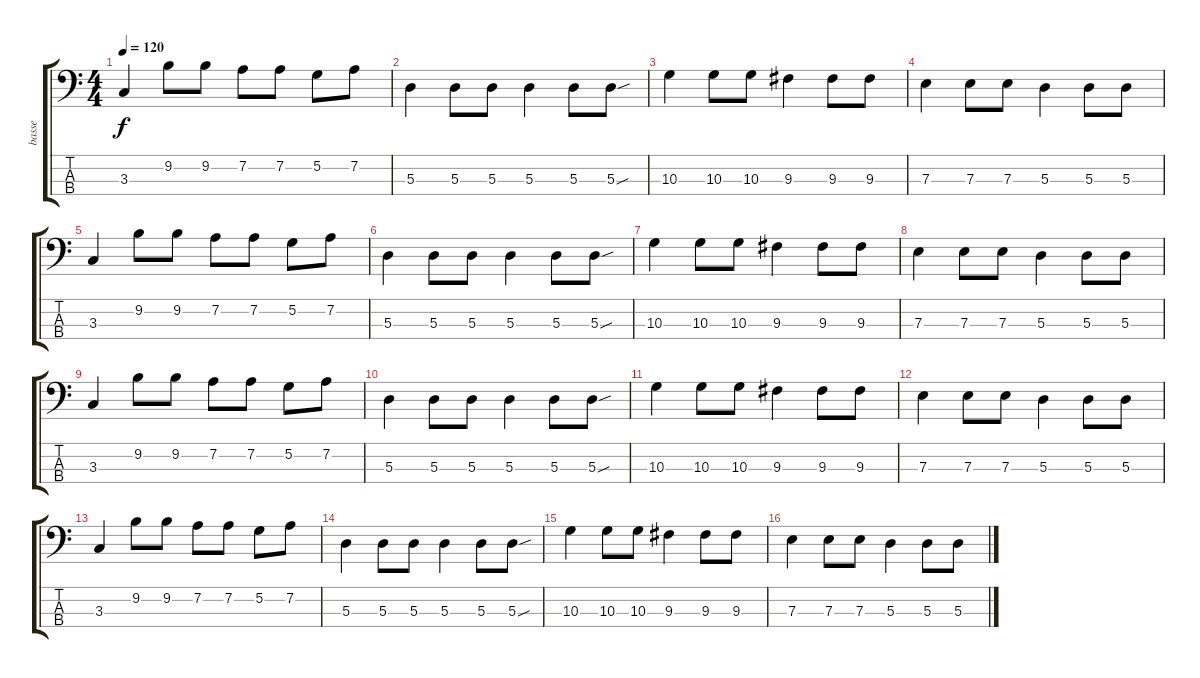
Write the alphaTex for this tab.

\track ("basse" "basse") {instrument electricbassfinger}
\staff {score tabs}
\tuning (G2 D2 A1 E1) {hide}
\ts (4 4)
\tempo 120
\clef f4
\ks c
3.3.4{dy f} 9.2.8 9.2.8 7.2.8 7.2.8 5.2.8 7.2.8 |
5.3.4 5.3.8 5.3.8 5.3.4 5.3.8 5.3{sou}.8 |
10.3.4 10.3.8 10.3.8 9.3.4 9.3.8 9.3.8 |
7.3.4 7.3.8 7.3.8 5.3.4 5.3.8 5.3.8 |
3.3.4 9.2.8 9.2.8 7.2.8 7.2.8 5.2.8 7.2.8 |
5.3.4 5.3.8 5.3.8 5.3.4 5.3.8 5.3{sou}.8 |
10.3.4 10.3.8 10.3.8 9.3.4 9.3.8 9.3.8 |
7.3.4 7.3.8 7.3.8 5.3.4 5.3.8 5.3.8 |
3.3.4 9.2.8 9.2.8 7.2.8 7.2.8 5.2.8 7.2.8 |
5.3.4 5.3.8 5.3.8 5.3.4 5.3.8 5.3{sou}.8 |
10.3.4 10.3.8 10.3.8 9.3.4 9.3.8 9.3.8 |
7.3.4 7.3.8 7.3.8 5.3.4 5.3.8 5.3.8 |
3.3.4 9.2.8 9.2.8 7.2.8 7.2.8 5.2.8 7.2.8 |
5.3.4 5.3.8 5.3.8 5.3.4 5.3.8 5.3{sou}.8 |
10.3.4 10.3.8 10.3.8 9.3.4 9.3.8 9.3.8 |
7.3.4 7.3.8 7.3.8 5.3.4 5.3.8 5.3.8
